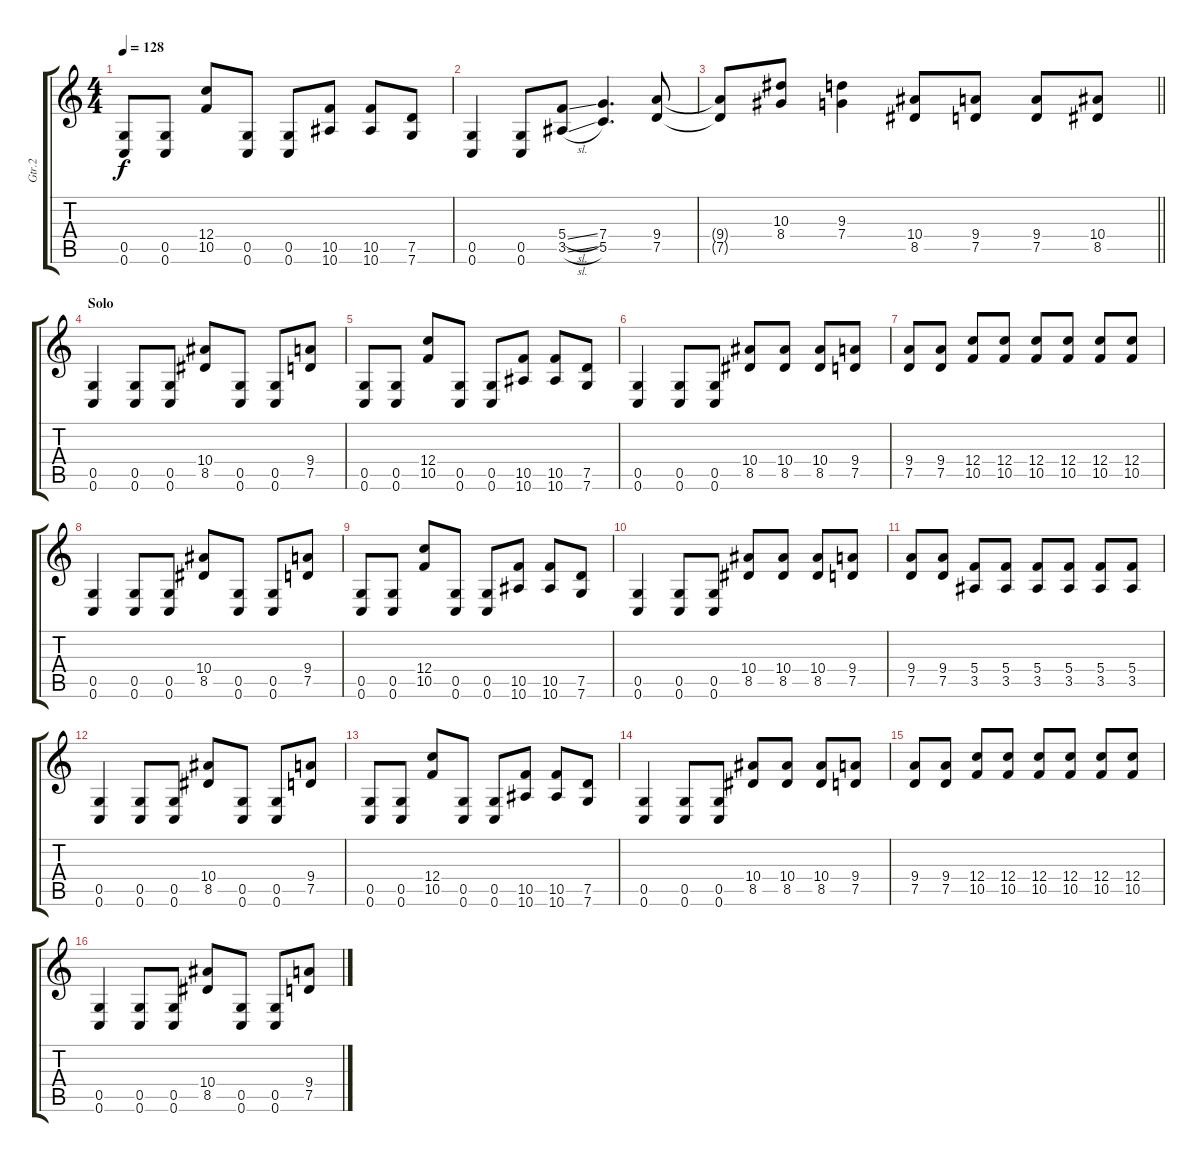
\track ("Gtr.2" "Gtr.2") {instrument distortionguitar}
\staff {score tabs}
\tuning (D4 A3 F3 C3 G2 C2) {hide}
\ts (4 4)
\tempo 128
\clef g2
\ks c
(0.5 0.6).8{dy f} (0.5 0.6).8 (12.4 10.5).8 (0.5 0.6).8 (0.5 0.6).8 (10.5 10.6).8 (10.5 10.6).8 (7.5 7.6).8 |
(0.5 0.6).4 (0.5 0.6).8 (5.4{sl} 3.5{sl}).8 (7.4 5.5).4{d} (9.4 7.5).8 |
\barLineRight lightlight
(9.4{t} 7.5{t}).8 (10.3 8.4).8 (9.3 7.4).4 (10.4 8.5).8 (9.4 7.5).8 (9.4 7.5).8 (10.4 8.5).8 |
\section ("" "Solo")
(0.5 0.6).4 (0.5 0.6).8 (0.5 0.6).8 (10.4 8.5).8 (0.5 0.6).8 (0.5 0.6).8 (9.4 7.5).8 |
(0.5 0.6).8 (0.5 0.6).8 (12.4 10.5).8 (0.5 0.6).8 (0.5 0.6).8 (10.5 10.6).8 (10.5 10.6).8 (7.5 7.6).8 |
(0.5 0.6).4 (0.5 0.6).8 (0.5 0.6).8 (10.4 8.5).8 (10.4 8.5).8 (10.4 8.5).8 (9.4 7.5).8 |
(9.4 7.5).8 (9.4 7.5).8 (12.4 10.5).8 (12.4 10.5).8 (12.4 10.5).8 (12.4 10.5).8 (12.4 10.5).8 (12.4 10.5).8 |
(0.5 0.6).4 (0.5 0.6).8 (0.5 0.6).8 (10.4 8.5).8 (0.5 0.6).8 (0.5 0.6).8 (9.4 7.5).8 |
(0.5 0.6).8 (0.5 0.6).8 (12.4 10.5).8 (0.5 0.6).8 (0.5 0.6).8 (10.5 10.6).8 (10.5 10.6).8 (7.5 7.6).8 |
(0.5 0.6).4 (0.5 0.6).8 (0.5 0.6).8 (10.4 8.5).8 (10.4 8.5).8 (10.4 8.5).8 (9.4 7.5).8 |
(9.4 7.5).8 (9.4 7.5).8 (5.4 3.5).8 (5.4 3.5).8 (5.4 3.5).8 (5.4 3.5).8 (5.4 3.5).8 (5.4 3.5).8 |
(0.5 0.6).4 (0.5 0.6).8 (0.5 0.6).8 (10.4 8.5).8 (0.5 0.6).8 (0.5 0.6).8 (9.4 7.5).8 |
(0.5 0.6).8 (0.5 0.6).8 (12.4 10.5).8 (0.5 0.6).8 (0.5 0.6).8 (10.5 10.6).8 (10.5 10.6).8 (7.5 7.6).8 |
(0.5 0.6).4 (0.5 0.6).8 (0.5 0.6).8 (10.4 8.5).8 (10.4 8.5).8 (10.4 8.5).8 (9.4 7.5).8 |
(9.4 7.5).8 (9.4 7.5).8 (12.4 10.5).8 (12.4 10.5).8 (12.4 10.5).8 (12.4 10.5).8 (12.4 10.5).8 (12.4 10.5).8 |
(0.5 0.6).4 (0.5 0.6).8 (0.5 0.6).8 (10.4 8.5).8 (0.5 0.6).8 (0.5 0.6).8 (9.4 7.5).8
